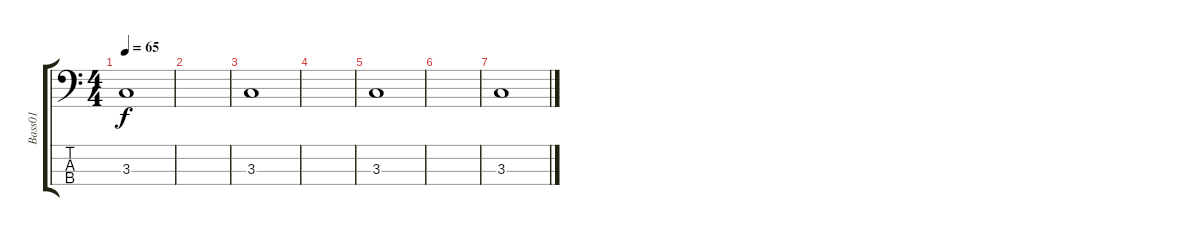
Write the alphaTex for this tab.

\track ("Bass01" "Bass01") {instrument electricbassfinger}
\staff {score tabs}
\tuning (G2 D2 A1 E1) {hide}
\ts (4 4)
\tempo 65
\clef f4
\ks c
3.3.1{dy f} |
|
3.3.1 |
|
3.3.1 |
|
3.3.1
